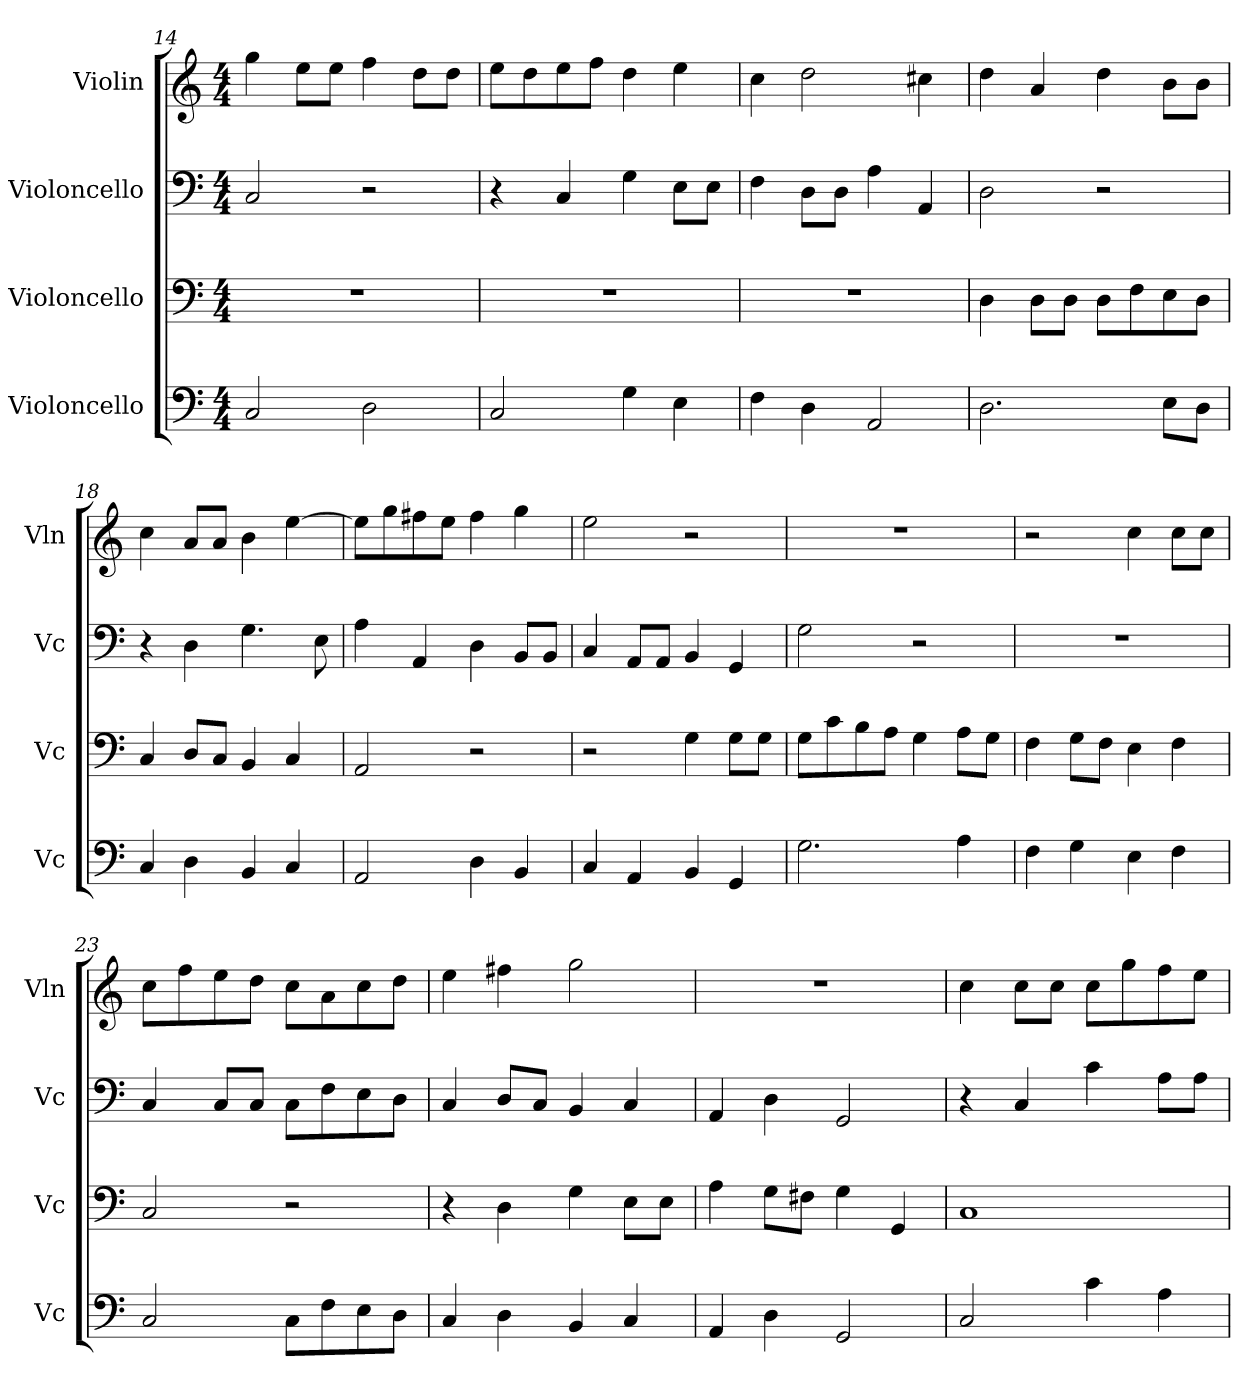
**kern	**kern	**kern	**kern
*part4	*part3	*part2	*part1
*staff4	*staff3	*staff2	*staff1
*I"Violoncello	*I"Violoncello	*I"Violoncello	*I"Violin
*I'Vc	*I'Vc	*I'Vc	*I'Vln
*clefF4	*clefF4	*clefF4	*clefG2
*k[]	*k[]	*k[]	*k[]
*M4/4	*M4/4	*M4/4	*M4/4
=14	=14	=14	=14
2C/	1r	2C/	4gg\
.	.	.	8ee\L
.	.	.	8ee\J
2D\	.	2r	4ff\
.	.	.	8dd\L
.	.	.	8dd\J
=15	=15	=15	=15
2C/	1r	4r	8ee\L
.	.	.	8dd\
.	.	4C/	8ee\
.	.	.	8ff\J
4G\	.	4G\	4dd\
4E\	.	8E\L	4ee\
.	.	8E\J	.
=16	=16	=16	=16
4F\	1r	4F\	4cc\
4D\	.	8D\L	2dd\
.	.	8D\J	.
2AA/	.	4A\	.
.	.	4AA/	4cc#X\
=17	=17	=17	=17
2.D\	4D\	2D\	4dd\
.	8D\L	.	4a/
.	8D\J	.	.
.	8D\L	2r	4dd\
.	8F\	.	.
8E\L	8E\	.	8b\L
8D\J	8D\J	.	8b\J
=18	=18	=18	=18
4C/	4C/	4r	4cc\
4D\	8D/L	4D\	8a/L
.	8C/J	.	8a/J
4BB/	4BB/	4.G\	4b\
4C/	4C/	.	[4ee\
.	.	8E\	.
=19	=19	=19	=19
2AA/	2AA/	4A\	8ee\L]
.	.	.	8gg\
.	.	4AA/	8ff#X\
.	.	.	8ee\J
4D\	2r	4D\	4ff#\
4BB/	.	8BB/L	4gg\
.	.	8BB/J	.
=20	=20	=20	=20
4C/	2r	4C/	2ee\
4AA/	.	8AA/L	.
.	.	8AA/J	.
4BB/	4G\	4BB/	2r
4GG/	8G\L	4GG/	.
.	8G\J	.	.
=21	=21	=21	=21
2.G\	8G\L	2G\	1r
.	8c\	.	.
.	8B\	.	.
.	8A\J	.	.
.	4G\	2r	.
4A\	8A\L	.	.
.	8G\J	.	.
=22	=22	=22	=22
4F\	4F\	1r	2r
4G\	8G\L	.	.
.	8F\J	.	.
4E\	4E\	.	4cc\
4F\	4F\	.	8cc\L
.	.	.	8cc\J
=23	=23	=23	=23
2C/	2C/	4C/	8cc\L
.	.	.	8ff\
.	.	8C/L	8ee\
.	.	8C/J	8dd\J
8C\L	2r	8C\L	8cc\L
8F\	.	8F\	8a\
8E\	.	8E\	8cc\
8D\J	.	8D\J	8dd\J
=24	=24	=24	=24
4C/	4r	4C/	4ee\
4D\	4D\	8D/L	4ff#X\
.	.	8C/J	.
4BB/	4G\	4BB/	2gg\
4C/	8E\L	4C/	.
.	8E\J	.	.
=25	=25	=25	=25
4AA/	4A\	4AA/	1r
4D\	8G\L	4D\	.
.	8F#X\J	.	.
2GG/	4G\	2GG/	.
.	4GG/	.	.
=26	=26	=26	=26
2C/	1C	4r	4cc\
.	.	4C/	8cc\L
.	.	.	8cc\J
4c\	.	4c\	8cc\L
.	.	.	8gg\
4A\	.	8A\L	8ff\
.	.	8A\J	8ee\J
=	=	=	=
*-	*-	*-	*-
